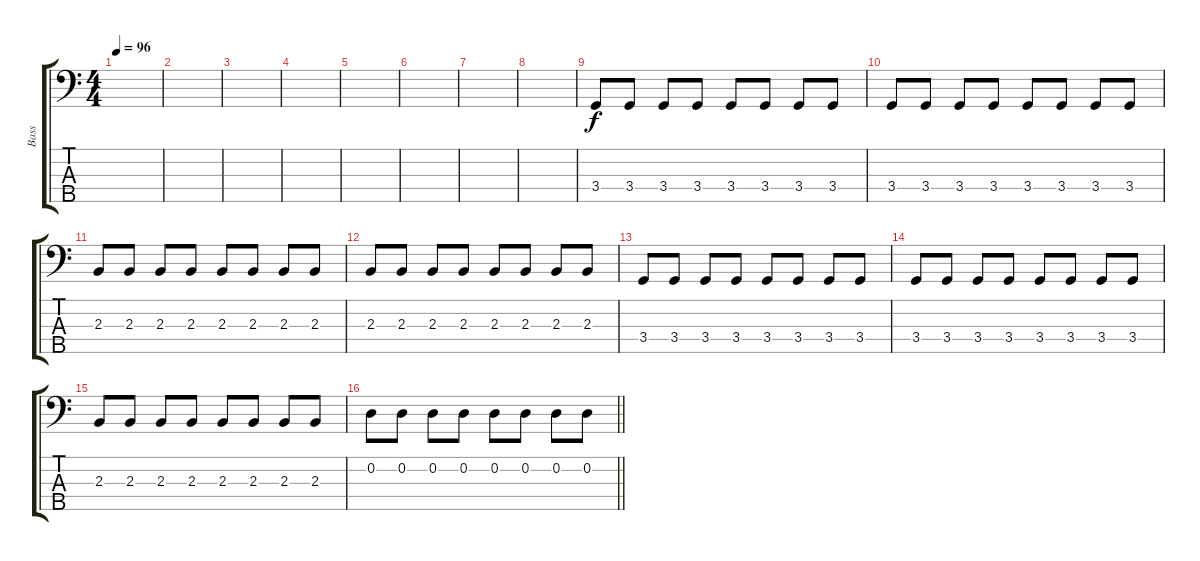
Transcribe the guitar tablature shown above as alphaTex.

\track ("Bass" "Bass") {instrument electricbasspick}
\staff {score tabs}
\tuning (G2 D2 A1 E1 B0) {hide}
\ts (4 4)
\tempo 96
\clef f4
\ks c
|
|
|
|
|
|
|
|
3.4.8 3.4.8 3.4.8 3.4.8 3.4.8 3.4.8 3.4.8 3.4.8 |
3.4.8 3.4.8 3.4.8 3.4.8 3.4.8 3.4.8 3.4.8 3.4.8 |
2.3.8 2.3.8 2.3.8 2.3.8 2.3.8 2.3.8 2.3.8 2.3.8 |
2.3.8 2.3.8 2.3.8 2.3.8 2.3.8 2.3.8 2.3.8 2.3.8 |
3.4.8 3.4.8 3.4.8 3.4.8 3.4.8 3.4.8 3.4.8 3.4.8 |
3.4.8 3.4.8 3.4.8 3.4.8 3.4.8 3.4.8 3.4.8 3.4.8 |
2.3.8 2.3.8 2.3.8 2.3.8 2.3.8 2.3.8 2.3.8 2.3.8 |
\barLineRight lightlight
0.2.8 0.2.8 0.2.8 0.2.8 0.2.8 0.2.8 0.2.8 0.2.8
